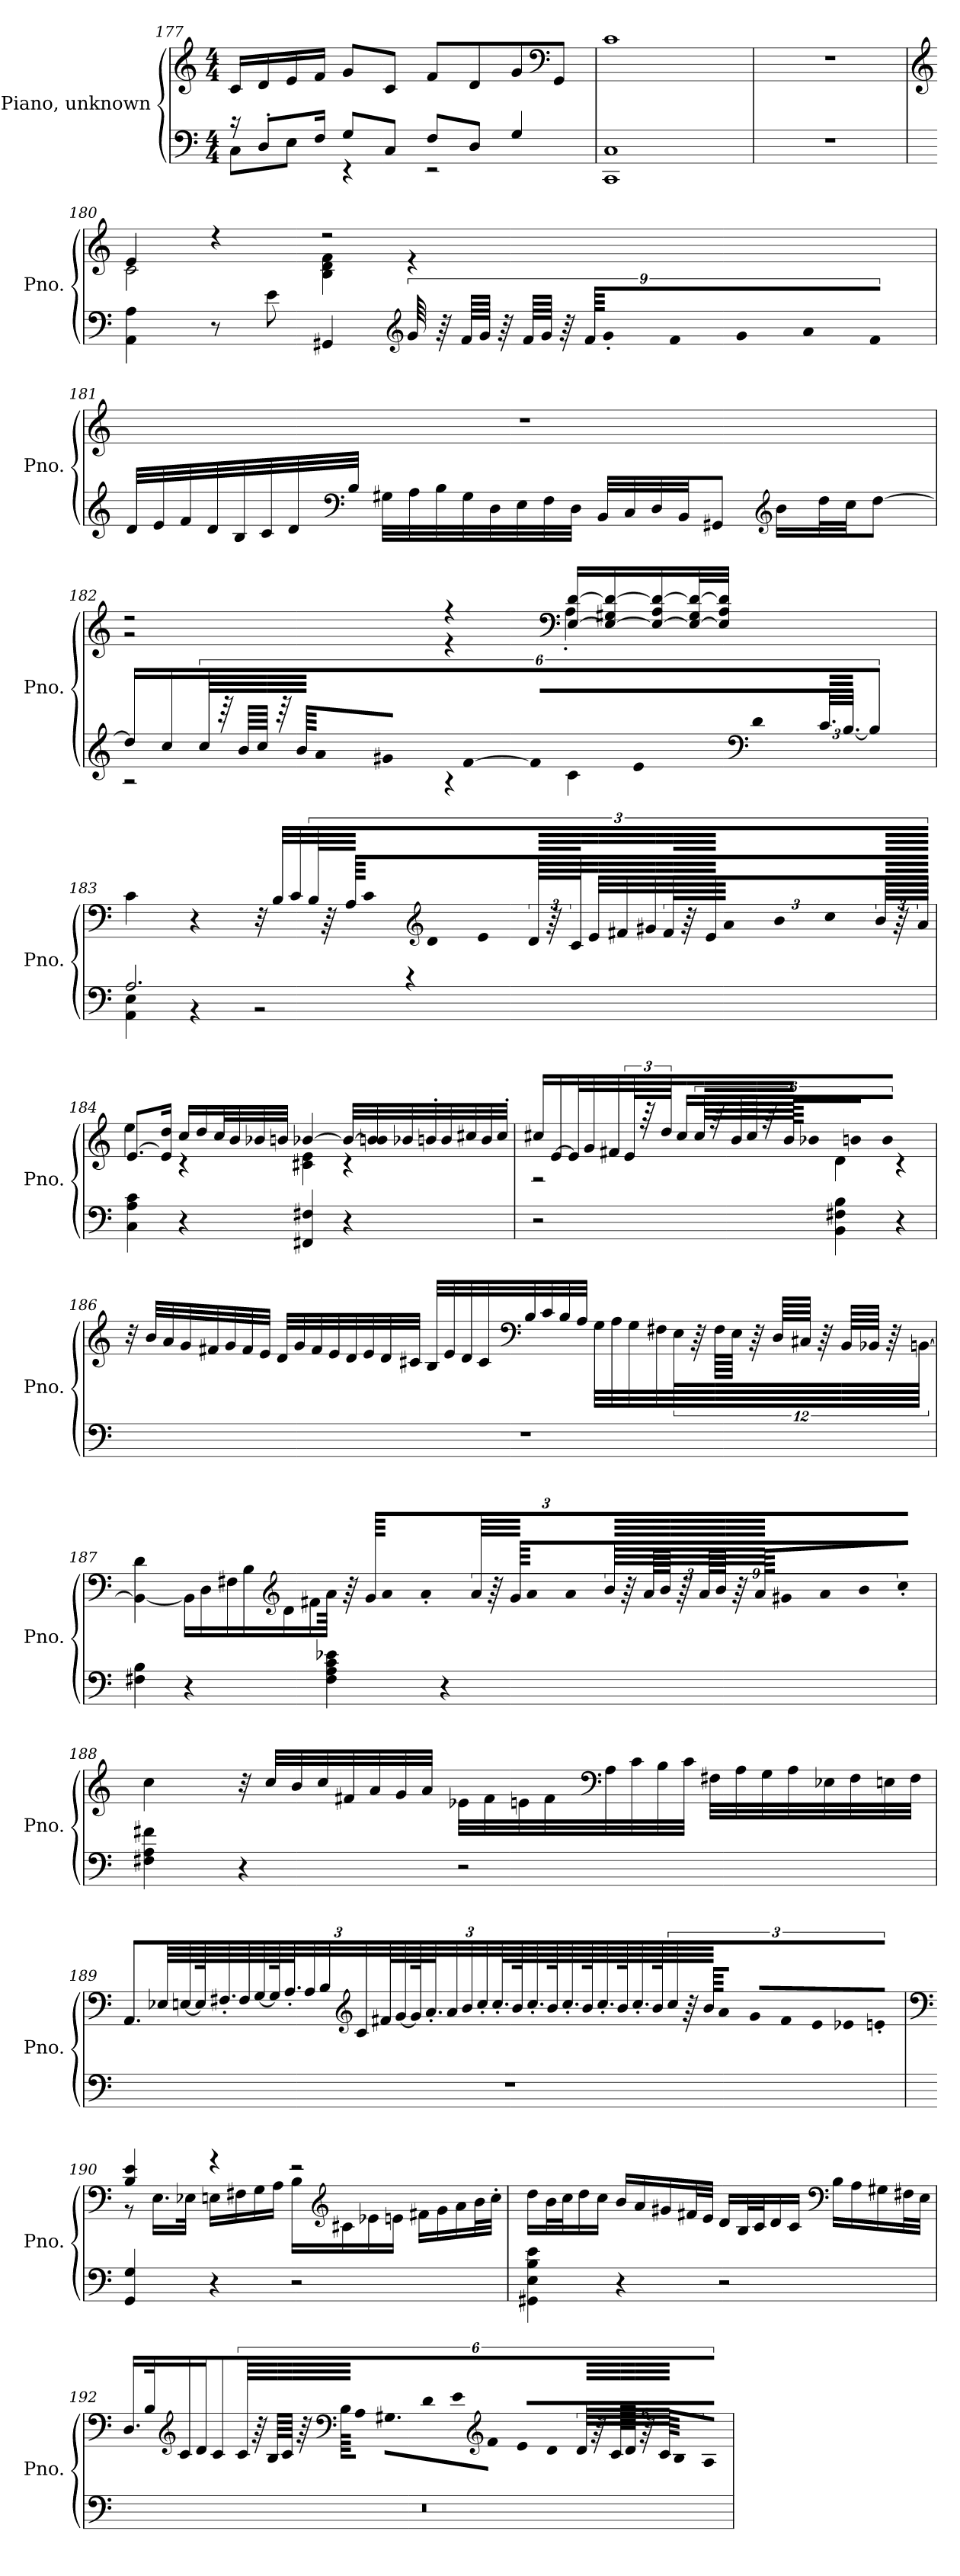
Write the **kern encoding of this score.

**kern	**kern
*part1	*part1
*staff2	*staff1
*I"Piano, unknown	*
*I'Pno.	*
!!LO:LB:g=z
*clefF4	*clefG2
*k[]	*k[]
*M4/4	*M4/4
=177	=177
*^	*
16r	8C\L	16c/LL
8D'/L	.	16d/
.	8E\J	16e/
16F/Jk	.	16f/JJ
8G/L	4r	8g/L
8C/J	.	8c/J
8F/L	2r	8f/L
8D/J	.	8d/
4G/	.	8g/
*	*	*clefF4
.	.	8GG/J
*v	*v	*
=178	=178
1CC 1C	1c
=179	=179
1r	1r
=180	=180
*	*clefG2
*	*^
4AA\ 4A\	4e/	2c\
8r	4r	.
8e\	.	.
4GG#X/	2r	4B\ 4d\ 4f\
*clefG2	*	*
96g/	.	4r
96r	.	.
96f/LLLL	.	.
96g/JJJJ	.	.
96r	.	.
96f/LLLL	.	.
96g/JJJJ	.	.
96r	.	.
96f/KLLL	.	.
32g'/	.	.
32f/	.	.
32g/	.	.
32a/	.	.
32f/JJJ	.	.
*	*v	*v
!!LO:LB:g=z
=181	=181
32d/LLL	1r
32e/	.
32f/	.
32d/	.
32B/	.
32c/	.
32d/	.
*clefF4	*
32B/JJJ	.
32G#X\LLL	.
32A\	.
32B\	.
32G#\	.
32D\	.
32E\	.
32F\	.
32D\JJJ	.
32BB/LLL	.
32C/	.
32D/	.
32BB/JJ	.
8GG#X/J	.
*clefG2	*
16b\LL	.
32dd\L	.
32cc\JJ	.
[8dd\J	.
!!LO:PB:g=z
=182	=182
*^	*^
16dd/LL]	2r	2r	2r
16cc/	.	.	.
96cc/JJkk	.	.	.
96r	.	.	.
96b/LLLL	.	.	.
96cc/JJJJ	.	.	.
96r	.	.	.
96b/KLLL	.	.	.
32a/	.	.	.
32g#X/JJJ	.	.	.
[4f/	.	.	.
16f/LL]	4r	4r	4r
16e/	.	.	.
*clefF4	*	*	*
16d/	.	.	.
*Xbrackettup	*	*	*
48.c/L	.	.	.
[48.B/JJJ	.	.	.
*	*	*clefF4	*
4B/]	4EE\	[16E/ [16d/LL	4A'\
.	.	16E/_ 16G#X/ 16d/_	.
.	.	16E/_ 16A/ 16d/_	.
.	.	32E/_ 32G#/ 32d/_L	.
.	.	32E/] 32A/ 32d/]JJJ	.
*	*	*v	*v
!!LO:LB:g=z
=183	=183	=183
2.A/	4AA\ 4E\	4c\
.	4r	4r
.	2r	32r
.	.	32B\LLL
.	.	32c\
.	.	96B\JJJk
.	.	96r
.	.	96A\KLLL
.	.	32c\
*	*	*clefG2
.	.	32d\
.	.	32e\
.	.	96d\JJJk
.	.	96r
.	.	96c/
4r	.	32e/LLL
.	.	32f#X/
.	.	32g#X/
.	.	96f#/JJJk
.	.	96r
.	.	96e/KLLL
.	.	32a/
.	.	32b/
.	.	32cc/
.	.	96b/JJJk
.	.	96r
.	.	96a/
*v	*v	*
!!LO:LB:g=z
=184	=184
*	*^
4C\ 4A\ 4c\	[8.e/L	4ee\
.	16e/] 16dd/Jk	.
4r	16cc/LL	4r
.	16dd/	.
.	32cc/L	.
.	32b/	.
.	32b-X/	.
.	32bn/JJJ	.
4FF#X/ 4F#X/	[4b-X/	4c#X\ 4e\
4r	32b-/LLL_	4r
.	32b-/] 32bn/	.
.	32b-X/	.
.	32bn'/	.
.	32b/	.
.	32cc#X/	.
.	32b/	.
.	32cc#'/JJJ	.
=185	=185	=185
2r	16cc#X/LL	2r
.	[16e/	.
.	32e/L]	.
.	32g/	.
.	32f#X/	.
.	96e/JJJk	.
.	96r	.
.	96dd/	.
.	16cc#/LL	.
.	96cc#/JJkk	.
.	96r	.
.	96b/LLLL	.
.	96cc#/JJJJ	.
.	96r	.
.	96b/KKLL	.
.	16b-X/	.
.	16bn/JJ	.
4BB\ 4F#X\ 4B\	2b/	4d\
4r	.	4r
*	*v	*v
!!LO:LB:g=z
=186	=186
1r	32r
.	32b/LLL
.	32a/
.	32g/
.	32f#X/
.	32g/
.	32f#/
.	32e/JJJ
.	32d/LLL
.	32g/
.	32f#/
.	32e/
.	32d/
.	32e/
.	32d/
.	32c#X/JJJ
.	32B/LLL
.	32e/
.	32d/
.	32c#/
*	*clefF4
.	32B/
.	32c#/
.	32B/
.	32A/JJJ
.	32G\LLL
.	32A\
.	32G\
.	32F#X\
.	96E\JJJk
.	96r
.	96F#\LLLL
.	96E\JJJJ
.	96r
.	96D/LLLL
.	96C#X/JJJJ
.	96r
.	96BB/LLLL
.	96BB-X/JJJJ
.	96r
.	[96BBn/
!!LO:LB:g=z
=187	=187
4F#X\ 4B\	4BB\_ 4d\
*	*Xbrackettup
4r	24BB\LL]
.	24D\
.	24F#X\
.	24B\
*	*clefG2
.	24d\
.	24f#X\
*	*brackettup
4F#\ 4A\ 4c\ 4e-X\	96a\JJkk
.	96r
.	96g/KKLL
.	16a/
.	32a'/L
.	96a/JJJk
.	96r
.	96g/KKLL
.	16a/
.	32a/L
4r	96b/JJJk
.	96r
.	96a/LLLL
.	96b/JJJJ
.	96r
.	96a/LLLL
.	96b/JJJJ
.	96r
.	96a/KLLL
.	32g#X/J
.	16a/
.	32b/L
.	32cc'/JJJ
!!LO:LB:g=z
=188	=188
4F#X\ 4A\ 4f#X\	4cc\
4r	32r
.	32cc/LLL
.	32b/
.	32cc/
.	32f#X/
.	32a/
.	32g/
.	32a/JJJ
2r	32e-X\LLL
.	32f#\
.	32en\
.	32f#\
*	*clefF4
.	32A\
.	32c\
.	32B\
.	32c\JJJ
.	32F#X\LLL
.	32A\
.	32G\
.	32A\
.	32E-X\
.	32F#\
.	32En\
.	32F#\JJJ
!!LO:PB:g=z
=189	=189
1r	8.AA/L
.	64E-X/LLL
.	[64En/
.	128E/K]
.	64.F#X'/
.	64F#/
.	[64G/
.	128G/K]
.	64.A'/J
*	*Xbrackettup
.	48A/
.	48B/
*	*clefG2
.	48c/
.	64f#X/L
.	[64g/
.	128g/K]
.	64.a'/J
.	48a/
.	48b/
.	48cc'/
.	64.cc'/L
.	128b/K
.	64.cc'/
.	128b/K
.	64.cc'/
.	128b/K
.	64.cc'/
.	128b/K
.	64.cc'/
.	128b/K
*	*brackettup
.	96cc/JJJJ
.	96r
.	96b/KKLL
.	16a/JJ
.	16g/LL
.	16f#/
.	16e/
.	32e-X/L
.	32en'/JJJ
!!LO:LB:g=z
=190	=190
*	*clefF4
*	*^
4GG/ 4G/	4B/ 4e/	8r
.	.	16.E\LL
.	.	32E-X\JJk
4r	4r	16En\LL
.	.	16F#X\
.	.	16G\
.	.	16A\JJ
2r	2r	16B\LL
*	*clefG2	*
.	.	16c#X\
.	.	16e-X\
.	.	16en\JJ
.	.	16f#X\LL
.	.	16g\
.	.	16a\
.	.	32b\L
.	.	32cc'\JJJ
*	*v	*v
!!LO:LB:g=z
=191	=191
4GG#X\ 4E\ 4B\ 4e\	16dd\LL
.	32b\L
.	32cc\J
.	16dd\
.	16cc\JJ
4r	16b/LL
.	16a/
.	16g#X/
.	32f#X/L
.	32e/JJJ
2r	16d/LL
.	32B/L
.	32c/J
.	16d/
.	16c/JJ
*	*clefF4
.	16B\LL
.	16A\
.	16G#X\
.	32F#X\L
.	32E\JJJ
!!LO:LB:g=z
=192	=192
1r	16.D/LL
.	32B/K
*	*clefG2
.	16c/
.	16d/J
.	8c/
.	96c/Jkkk
.	96r
.	96B/LLLL
.	96c/JJJJ
.	96r
*	*clefF4
.	96B\KKLL
.	16A\JJ
.	16.G#X\LL
.	32d\K
.	16e\
*	*clefG2
.	16f\JJ
.	16e/LL
.	16d/
.	96d/JJkk
.	96r
.	96c/LLLL
.	96d/JJJJ
.	96r
.	96c/KLLL
.	32B/
.	32A/JJJ
=	=
*-	*-
